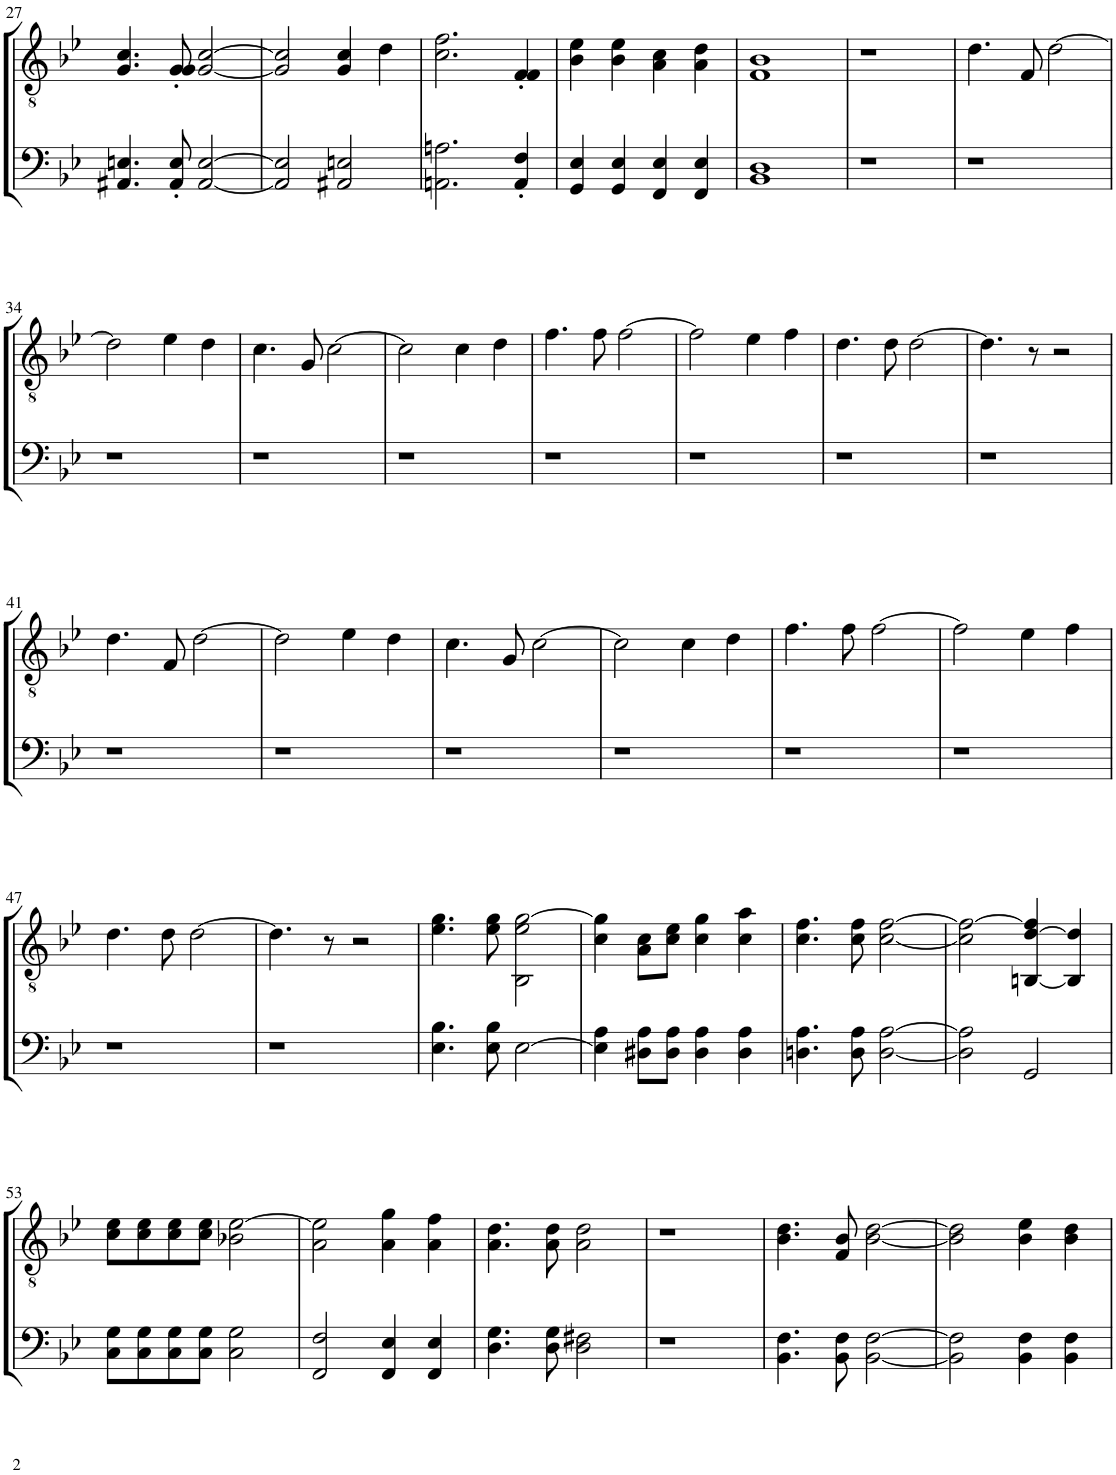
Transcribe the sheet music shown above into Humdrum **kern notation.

**kern	**kern
*part2	*part1
*staff2	*staff1
*I"Bass	*I"Tenor
!!LO:PB:g=z
*clefF4	*clefGv2
*	*Trd7c12
*k[b-e-]	*k[b-e-]
*B-:	*B-:
*M4/4	*M4/4
=27	=27
4.AA#X/ 4.En/	4.G/ 4.c/
8AA#/' 8E/'	8G/' 8G/'
[2AA#/ [2E/	[2G/ [2c/
=28	=28
2AA#/] 2E/]	2G/] 2c/]
2AA#X/ 2En/	4G/ 4c/
.	4d\
=29	=29
2.AAn\ 2.An\	2.c\ 2.f\
4AA/' 4F/'	4F/' 4F/'
=30	=30
4GG/ 4E-/	4B-\ 4e-\
4GG/ 4E-/	4B-\ 4e-\
4FF/ 4E-/	4A\ 4c\
4FF/ 4E-/	4A\ 4d\
=31	=31
1BB- 1D	1F 1B-
=32	=32
1r	1r
=33	=33
1r	4.d\
.	8F/
.	[2d\
!!LO:LB:g=z
=34	=34
1r	2d\]
.	4e-\
.	4d\
=35	=35
1r	4.c\
.	8G/
.	[2c\
=36	=36
1r	2c\]
.	4c\
.	4d\
=37	=37
1r	4.f\
.	8f\
.	[2f\
=38	=38
1r	2f\]
.	4e-\
.	4f\
=39	=39
1r	4.d\
.	8d\
.	[2d\
=40	=40
1r	4.d\]
.	8r
.	2r
!!LO:LB:g=z
=41	=41
1r	4.d\
.	8F/
.	[2d\
=42	=42
1r	2d\]
.	4e-\
.	4d\
=43	=43
1r	4.c\
.	8G/
.	[2c\
=44	=44
1r	2c\]
.	4c\
.	4d\
=45	=45
1r	4.f\
.	8f\
.	[2f\
=46	=46
1r	2f\]
.	4e-\
.	4f\
!!LO:LB:g=z
=47	=47
1r	4.d\
.	8d\
.	[2d\
=48	=48
1r	4.d\]
.	8r
.	2r
=49	=49
4.E-\ 4.B-\	4.e-\ 4.g\
8E-\ 8B-\	8e-\ 8g\
[2E-\	2BB-\ 2e-\ [2g\
=50	=50
4E-\] 4A\	4c\ 4g\]
8D#X\ 8A\L	8A\ 8c\L
8D#\ 8A\J	8c\ 8e-\J
4D#\ 4A\	4c\ 4g\
4D#\ 4A\	4c\ 4a\
=51	=51
4.Dn\ 4.A\	4.c\ 4.f\
8D\ 8A\	8c\ 8f\
[2D\ [2A\	[2c\ [2f\
=52	=52
2D\] 2A\]	2c\] 2f\_
2GG/	[4BBn/ [4d/ 4f/]
.	4BB/] 4d/]
!!LO:LB:g=z
=53	=53
8C\ 8G\L	8c\ 8e-\L
8C\ 8G\	8c\ 8e-\
8C\ 8G\	8c\ 8e-\
8C\ 8G\J	8c\ 8e-\J
2C\ 2G\	2B-X\ [2e-\
=54	=54
2FF/ 2F/	2A\ 2e-\]
4FF/ 4E-/	4A\ 4g\
4FF/ 4E-/	4A\ 4f\
=55	=55
4.D\ 4.G\	4.A\ 4.d\
8D\ 8G\	8A\ 8d\
2D\ 2F#X\	2A\ 2d\
=56	=56
1r	1r
=57	=57
4.BB-\ 4.F\	4.B-\ 4.d\
8BB-\ 8F\	8F/ 8B-/
[2BB-\ [2F\	[2B-\ [2d\
=58	=58
2BB-\] 2F\]	2B-\] 2d\]
4BB-\ 4F\	4B-\ 4e-\
4BB-\ 4F\	4B-\ 4d\
=	=
*-	*-
